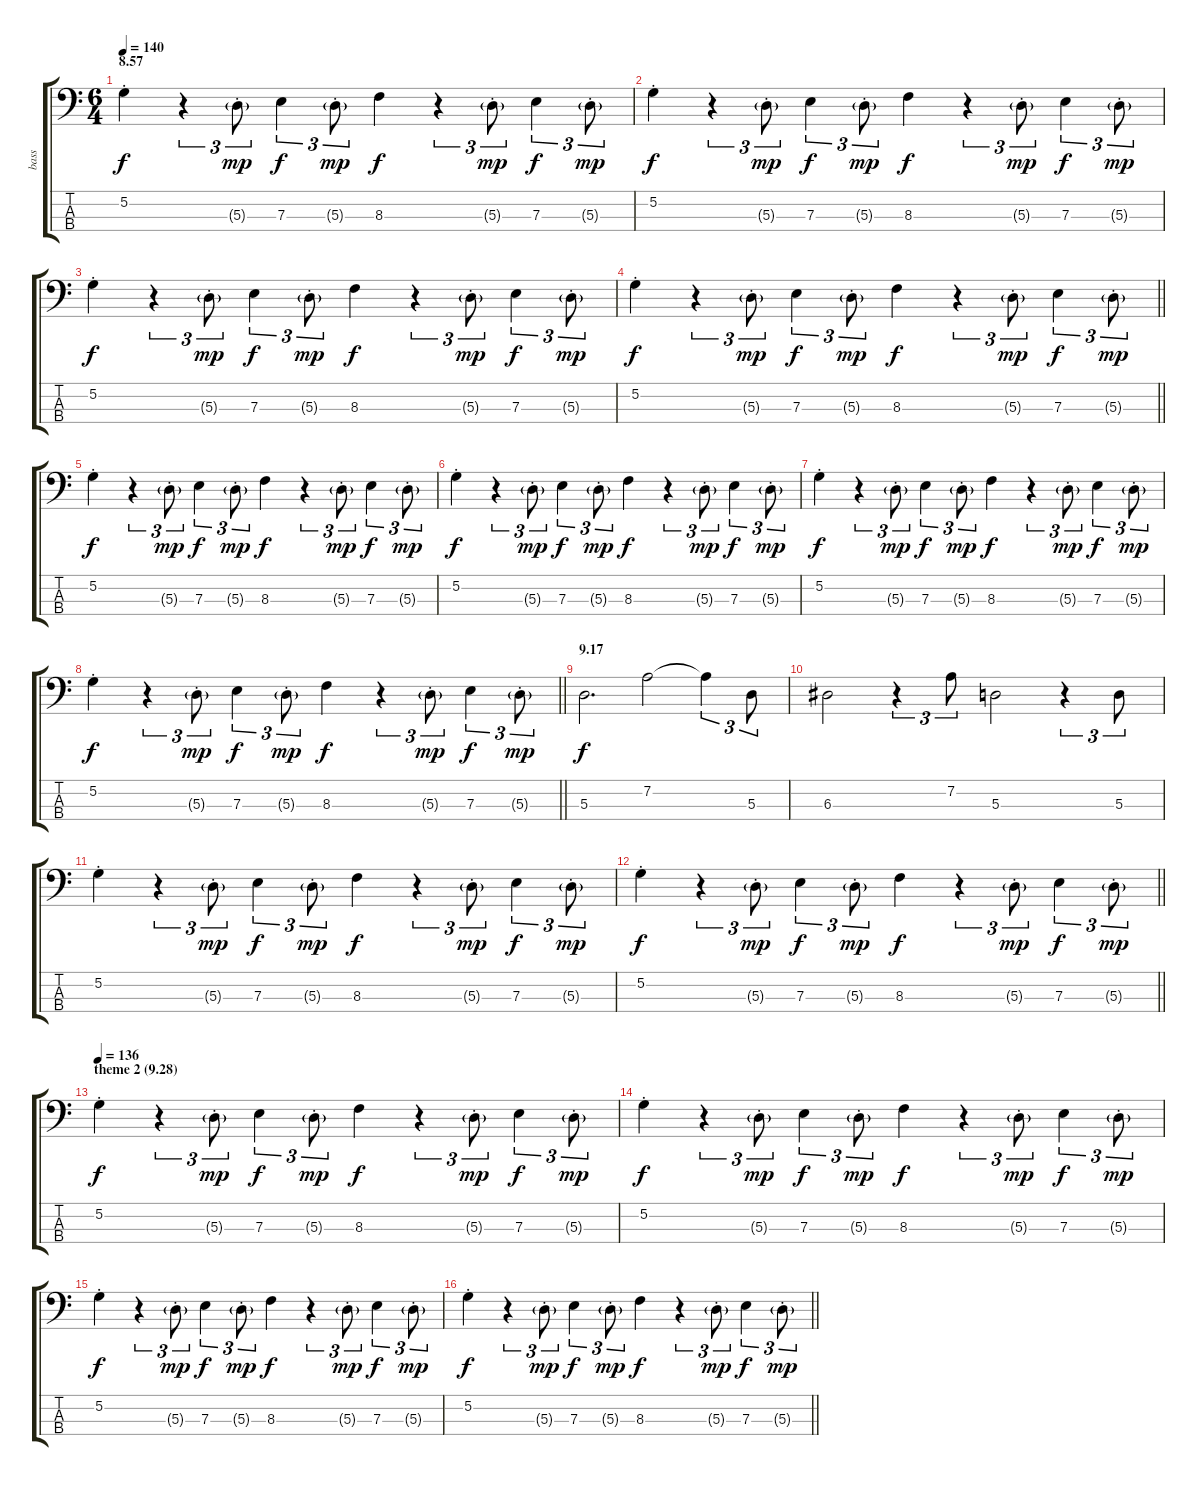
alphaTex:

\track ("bass" "bass") {instrument acousticbass}
\staff {score tabs}
\tuning (G2 D2 A1 E1) {hide}
\ts (6 4)
\section ("" "8.57")
\tempo 140
\clef f4
\ks c
5.2{st}.4{dy f} r.4{tu (3 2)} 5.3{g st}.8{tu (3 2) dy mp} 7.3.4{tu (3 2) dy f} 5.3{g st}.8{tu (3 2) dy mp} 8.3.4{dy f} r.4{tu (3 2)} 5.3{g st}.8{tu (3 2) dy mp} 7.3.4{tu (3 2) dy f} 5.3{g st}.8{tu (3 2) dy mp} |
5.2{st}.4{dy f} r.4{tu (3 2)} 5.3{g st}.8{tu (3 2) dy mp} 7.3.4{tu (3 2) dy f} 5.3{g st}.8{tu (3 2) dy mp} 8.3.4{dy f} r.4{tu (3 2)} 5.3{g st}.8{tu (3 2) dy mp} 7.3.4{tu (3 2) dy f} 5.3{g st}.8{tu (3 2) dy mp} |
5.2{st}.4{dy f} r.4{tu (3 2)} 5.3{g st}.8{tu (3 2) dy mp} 7.3.4{tu (3 2) dy f} 5.3{g st}.8{tu (3 2) dy mp} 8.3.4{dy f} r.4{tu (3 2)} 5.3{g st}.8{tu (3 2) dy mp} 7.3.4{tu (3 2) dy f} 5.3{g st}.8{tu (3 2) dy mp} |
\barLineRight lightlight
5.2{st}.4{dy f} r.4{tu (3 2)} 5.3{g st}.8{tu (3 2) dy mp} 7.3.4{tu (3 2) dy f} 5.3{g st}.8{tu (3 2) dy mp} 8.3.4{dy f} r.4{tu (3 2)} 5.3{g st}.8{tu (3 2) dy mp} 7.3.4{tu (3 2) dy f} 5.3{g st}.8{tu (3 2) dy mp} |
5.2{st}.4{dy f} r.4{tu (3 2)} 5.3{g st}.8{tu (3 2) dy mp} 7.3.4{tu (3 2) dy f} 5.3{g st}.8{tu (3 2) dy mp} 8.3.4{dy f} r.4{tu (3 2)} 5.3{g st}.8{tu (3 2) dy mp} 7.3.4{tu (3 2) dy f} 5.3{g st}.8{tu (3 2) dy mp} |
5.2{st}.4{dy f} r.4{tu (3 2)} 5.3{g st}.8{tu (3 2) dy mp} 7.3.4{tu (3 2) dy f} 5.3{g st}.8{tu (3 2) dy mp} 8.3.4{dy f} r.4{tu (3 2)} 5.3{g st}.8{tu (3 2) dy mp} 7.3.4{tu (3 2) dy f} 5.3{g st}.8{tu (3 2) dy mp} |
5.2{st}.4{dy f} r.4{tu (3 2)} 5.3{g st}.8{tu (3 2) dy mp} 7.3.4{tu (3 2) dy f} 5.3{g st}.8{tu (3 2) dy mp} 8.3.4{dy f} r.4{tu (3 2)} 5.3{g st}.8{tu (3 2) dy mp} 7.3.4{tu (3 2) dy f} 5.3{g st}.8{tu (3 2) dy mp} |
\barLineRight lightlight
5.2{st}.4{dy f} r.4{tu (3 2)} 5.3{g st}.8{tu (3 2) dy mp} 7.3.4{tu (3 2) dy f} 5.3{g st}.8{tu (3 2) dy mp} 8.3.4{dy f} r.4{tu (3 2)} 5.3{g st}.8{tu (3 2) dy mp} 7.3.4{tu (3 2) dy f} 5.3{g st}.8{tu (3 2) dy mp} |
\section ("" "9.17")
5.3.2{d dy f} 7.2.2 7.2{t}.4{tu (3 2)} 5.3.8{tu (3 2)} |
6.3.2 r.4{tu (3 2)} 7.2.8{tu (3 2)} 5.3.2 r.4{tu (3 2)} 5.3.8{tu (3 2)} |
5.2{st}.4 r.4{tu (3 2)} 5.3{g st}.8{tu (3 2) dy mp} 7.3.4{tu (3 2) dy f} 5.3{g st}.8{tu (3 2) dy mp} 8.3.4{dy f} r.4{tu (3 2)} 5.3{g st}.8{tu (3 2) dy mp} 7.3.4{tu (3 2) dy f} 5.3{g st}.8{tu (3 2) dy mp} |
\barLineRight lightlight
5.2{st}.4{dy f} r.4{tu (3 2)} 5.3{g st}.8{tu (3 2) dy mp} 7.3.4{tu (3 2) dy f} 5.3{g st}.8{tu (3 2) dy mp} 8.3.4{dy f} r.4{tu (3 2)} 5.3{g st}.8{tu (3 2) dy mp} 7.3.4{tu (3 2) dy f} 5.3{g st}.8{tu (3 2) dy mp} |
\section ("" "theme 2 (9.28)")
\tempo 136
5.2{st}.4{dy f} r.4{tu (3 2)} 5.3{g st}.8{tu (3 2) dy mp} 7.3.4{tu (3 2) dy f} 5.3{g st}.8{tu (3 2) dy mp} 8.3.4{dy f} r.4{tu (3 2)} 5.3{g st}.8{tu (3 2) dy mp} 7.3.4{tu (3 2) dy f} 5.3{g st}.8{tu (3 2) dy mp} |
5.2{st}.4{dy f} r.4{tu (3 2)} 5.3{g st}.8{tu (3 2) dy mp} 7.3.4{tu (3 2) dy f} 5.3{g st}.8{tu (3 2) dy mp} 8.3.4{dy f} r.4{tu (3 2)} 5.3{g st}.8{tu (3 2) dy mp} 7.3.4{tu (3 2) dy f} 5.3{g st}.8{tu (3 2) dy mp} |
5.2{st}.4{dy f} r.4{tu (3 2)} 5.3{g st}.8{tu (3 2) dy mp} 7.3.4{tu (3 2) dy f} 5.3{g st}.8{tu (3 2) dy mp} 8.3.4{dy f} r.4{tu (3 2)} 5.3{g st}.8{tu (3 2) dy mp} 7.3.4{tu (3 2) dy f} 5.3{g st}.8{tu (3 2) dy mp} |
\barLineRight lightlight
5.2{st}.4{dy f} r.4{tu (3 2)} 5.3{g st}.8{tu (3 2) dy mp} 7.3.4{tu (3 2) dy f} 5.3{g st}.8{tu (3 2) dy mp} 8.3.4{dy f} r.4{tu (3 2)} 5.3{g st}.8{tu (3 2) dy mp} 7.3.4{tu (3 2) dy f} 5.3{g st}.8{tu (3 2) dy mp}
